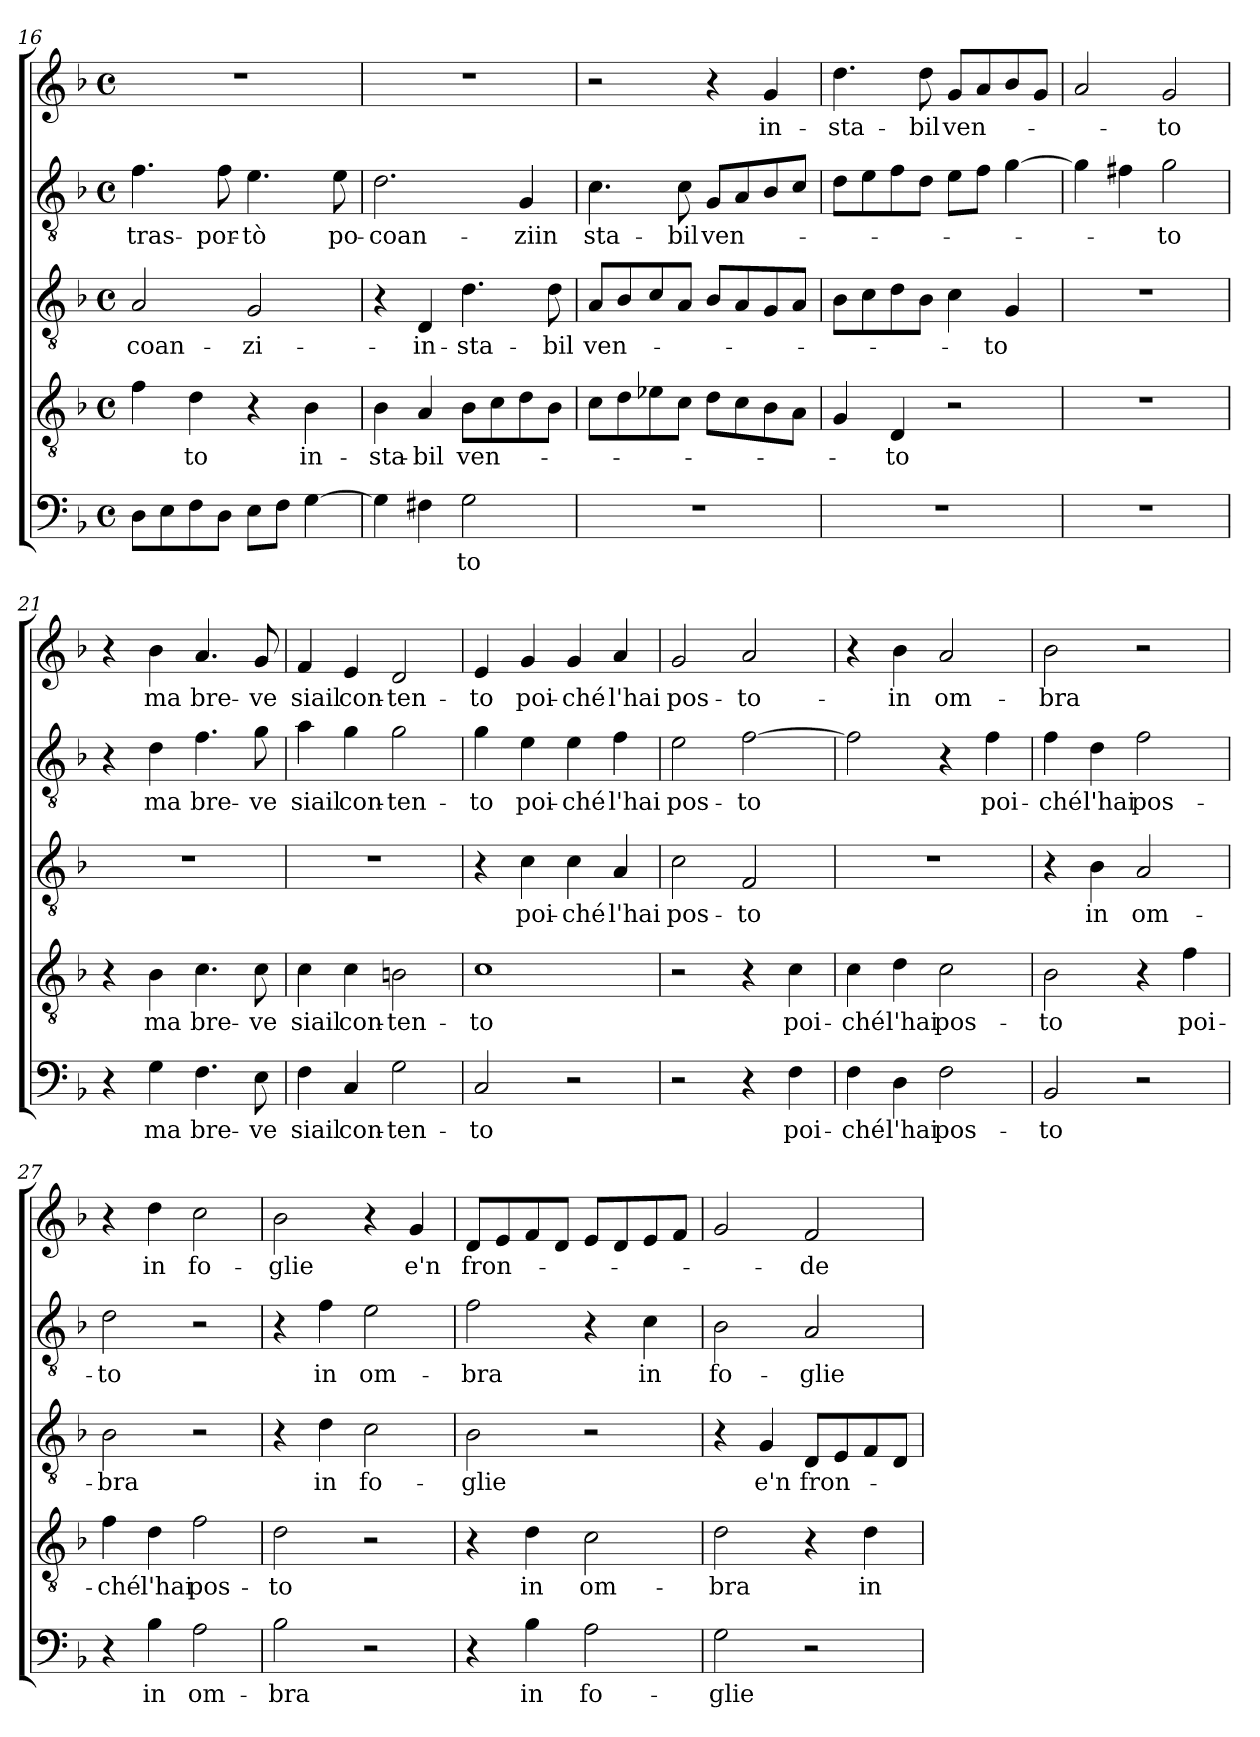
**kern	**text	**kern	**text	**kern	**text	**kern	**text	**kern	**text
*part5	*part5	*part4	*part4	*part3	*part3	*part2	*part2	*part1	*part1
*staff5	*staff5	*staff4	*staff4	*staff3	*staff3	*staff2	*staff2	*staff1	*staff1
!!LO:LB:g=z
*clefF4	*	*clefGv2	*	*clefGv2	*	*clefGv2	*	*clefG2	*
*k[b-]	*	*k[b-]	*	*k[b-]	*	*k[b-]	*	*k[b-]	*
*F:	*	*F:	*	*F:	*	*F:	*	*F:	*
*M4/4	*	*M4/4	*	*M4/4	*	*M4/4	*	*M4/4	*
*met(c)	*	*met(c)	*	*met(c)	*	*met(c)	*	*met(c)	*
=16	=16	=16	=16	=16	=16	=16	=16	=16	=16
8D\L	.	4f\	.	2A/	-coan-	4.f\	tras-	1r	.
8E\	.	.	.	.	.	.	.	.	.
8F\	.	4d\	-to	.	.	.	.	.	.
8D\J	.	.	.	.	.	8f\	-por-	.	.
8E\L	.	4r	.	2G/	-zi-	4.e\	-tò	.	.
8F\J	.	.	.	.	.	.	.	.	.
[4G\	.	4B-\	in-	.	.	.	.	.	.
.	.	.	.	.	.	8e\	po-	.	.
=17	=17	=17	=17	=17	=17	=17	=17	=17	=17
4G\]	.	4B-\	-sta-	4r	.	2.d\	-coan-	1r	.
4F#X\	.	4A/	-bil	4D/	-in-	.	.	.	.
2G\	-to	8B-\L	ven-	4.d\	-sta-	.	.	.	.
.	.	8c\	.	.	.	.	.	.	.
.	.	8d\	.	.	.	4G/	-ziin	.	.
.	.	8B-\J	.	8d\	-bil	.	.	.	.
=18	=18	=18	=18	=18	=18	=18	=18	=18	=18
1r	.	8c\L	.	8A/L	ven-	4.c\	sta-	2r	.
.	.	8d\	.	8B-/	.	.	.	.	.
.	.	8e-X\	.	8c/	.	.	.	.	.
.	.	8c\J	.	8A/J	.	8c\	-bil	.	.
.	.	8d\L	.	8B-/L	.	8G/L	ven-	4r	.
.	.	8c\	.	8A/	.	8A/	.	.	.
.	.	8B-\	.	8G/	.	8B-/	.	4g/	in-
.	.	8A\J	.	8A/J	.	8c/J	.	.	.
=19	=19	=19	=19	=19	=19	=19	=19	=19	=19
1r	.	4G/	.	8B-\L	.	8d\L	.	4.dd\	-sta-
.	.	.	.	8c\	.	8e\	.	.	.
.	.	4D/	-to	8d\	.	8f\	.	.	.
.	.	.	.	8B-\J	.	8d\J	.	8dd\	-bil
.	.	2r	.	4c\	.	8e\L	.	8g/L	ven-
.	.	.	.	.	.	8f\J	.	8a/	.
.	.	.	.	4G/	-to	[4g\	.	8b-/	.
.	.	.	.	.	.	.	.	8g/J	.
=20	=20	=20	=20	=20	=20	=20	=20	=20	=20
1r	.	1r	.	1r	.	4g\]	.	2a/	.
.	.	.	.	.	.	4f#X\	.	.	.
.	.	.	.	.	.	2g\	-to	2g/	-to
!!LO:LB:g=z
=21	=21	=21	=21	=21	=21	=21	=21	=21	=21
4r	.	4r	.	1r	.	4r	.	4r	.
4G\	ma	4B-\	ma	.	.	4d\	ma	4b-\	ma
4.F\	bre-	4.c\	bre-	.	.	4.f\	bre-	4.a/	bre-
8E\	-ve	8c\	-ve	.	.	8g\	-ve	8g/	-ve
=22	=22	=22	=22	=22	=22	=22	=22	=22	=22
4F\	siail	4c\	siail	1r	.	4a\	siail	4f/	siail
4C/	con-	4c\	con-	.	.	4g\	con-	4e/	con-
2G\	-ten-	2Bn\	-ten-	.	.	2g\	-ten-	2d/	-ten-
=23	=23	=23	=23	=23	=23	=23	=23	=23	=23
2C/	-to	1c	-to	4r	.	4g\	-to	4e/	-to
.	.	.	.	4c\	poi-	4e\	poi-	4g/	poi-
2r	.	.	.	4c\	-ché	4e\	-ché	4g/	-ché
.	.	.	.	4A/	l'hai	4f\	l'hai	4a/	l'hai
=24	=24	=24	=24	=24	=24	=24	=24	=24	=24
2r	.	2r	.	2c\	pos-	2e\	pos-	2g/	pos-
4r	.	4r	.	2F/	-to	[2f\	-to	2a/	-to-
4F\	poi-	4c\	poi-	.	.	.	.	.	.
=25	=25	=25	=25	=25	=25	=25	=25	=25	=25
4F\	-ché	4c\	-ché	1r	.	2f\]	.	4r	.
4D\	l'hai	4d\	l'hai	.	.	.	.	4b-\	-in
2F\	pos-	2c\	pos-	.	.	4r	.	2a/	om-
.	.	.	.	.	.	4f\	poi-	.	.
!!LO:PB:g=z
=26	=26	=26	=26	=26	=26	=26	=26	=26	=26
2BB-/	-to	2B-\	-to	4r	.	4f\	-ché	2b-\	-bra
.	.	.	.	4B-\	in	4d\	l'hai	.	.
2r	.	4r	.	2A/	om-	2f\	pos-	2r	.
.	.	4f\	poi-	.	.	.	.	.	.
=27	=27	=27	=27	=27	=27	=27	=27	=27	=27
4r	.	4f\	-ché	2B-\	-bra	2d\	-to	4r	.
4B-\	in	4d\	l'hai	.	.	.	.	4dd\	in
2A\	om-	2f\	pos-	2r	.	2r	.	2cc\	fo-
=28	=28	=28	=28	=28	=28	=28	=28	=28	=28
2B-\	-bra	2d\	-to	4r	.	4r	.	2b-\	-glie
.	.	.	.	4d\	in	4f\	in	.	.
2r	.	2r	.	2c\	fo-	2e\	om-	4r	.
.	.	.	.	.	.	.	.	4g/	e'n
=29	=29	=29	=29	=29	=29	=29	=29	=29	=29
4r	.	4r	.	2B-\	-glie	2f\	-bra	8d/L	fron-
.	.	.	.	.	.	.	.	8e/	.
4B-\	in	4d\	in	.	.	.	.	8f/	.
.	.	.	.	.	.	.	.	8d/J	.
2A\	fo-	2c\	om-	2r	.	4r	.	8e/L	.
.	.	.	.	.	.	.	.	8d/	.
.	.	.	.	.	.	4c\	in	8e/	.
.	.	.	.	.	.	.	.	8f/J	.
=30	=30	=30	=30	=30	=30	=30	=30	=30	=30
2G\	-glie	2d\	-bra	4r	.	2B-\	fo-	2g/	.
.	.	.	.	4G/	e'n	.	.	.	.
2r	.	4r	.	8D/L	fron-	2A/	-glie	2f/	-de
.	.	.	.	8E/	.	.	.	.	.
.	.	4d\	in	8F/	.	.	.	.	.
.	.	.	.	8D/J	.	.	.	.	.
=	=	=	=	=	=	=	=	=	=
*-	*-	*-	*-	*-	*-	*-	*-	*-	*-
